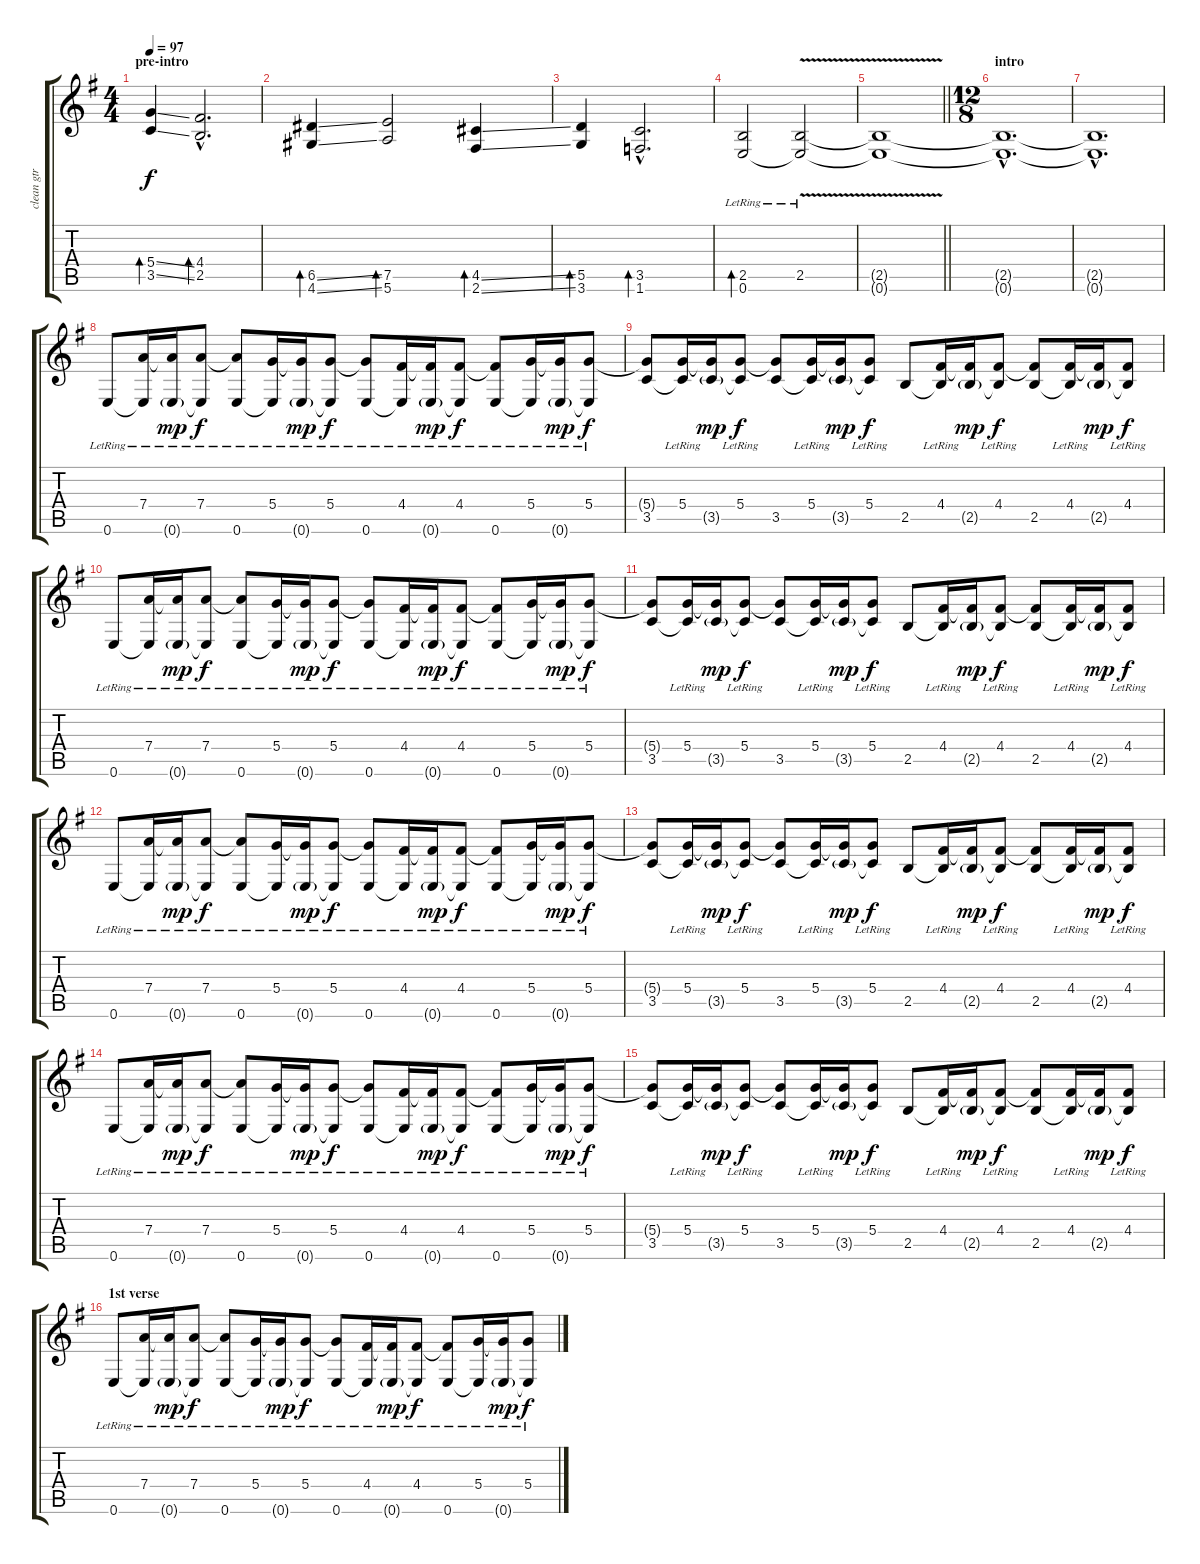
\track ("clean gtr" "clean gtr") {instrument acousticguitarsteel}
\staff {score tabs}
\tuning (E4 B3 G3 D3 A2 E2) {hide}
\ts (4 4)
\section ("" "pre-intro")
\tempo 97
\clef g2
\ks g
(5.4{ss} 3.5{ss}).4{bd 240 dy f instrument acousticguitarsteel} (4.4{hac} 2.5{hac}).2{d bd 240} |
(6.5{ss} 4.6{ss}).4{bd 240} (7.5 5.6).2{bd 240} (4.5{ss} 2.6{ss}).4{bd 240} |
(5.5 3.6).4{bd 240} (3.5{hac} 1.6{hac}).2{d bd 240} |
(2.5 0.6{lr}).2{bd 240} (2.5{v lr} 0.6{t}).2 |
\barLineRight lightlight
(2.5{t} 0.6{t}).1 |
\ts (12 8)
\section ("" "intro")
(2.5{hac t} 0.6{hac t}).1{d} |
(2.5{hac t} 0.6{hac t}).1{d} |
0.6{lr}.8 (7.4{lr} 0.6{t}).16 (7.4{t} 0.6{g lr}).16{dy mp} (7.4{lr} 0.6{t}).8{dy f} (7.4{t} 0.6{lr}).8 (5.4{lr} 0.6{t}).16 (5.4{t} 0.6{g lr}).16{dy mp} (5.4{lr} 0.6{t}).8{dy f} (5.4{t} 0.6{lr}).8 (4.4{lr} 0.6{t}).16 (4.4{t} 0.6{g lr}).16{dy mp} (4.4{lr} 0.6{t}).8{dy f} (4.4{t} 0.6{lr}).8 (5.4{lr} 0.6{t}).16 (5.4{t} 0.6{g lr}).16{dy mp} (5.4{lr} 0.6{t}).8{dy f} |
(5.4{t} 3.5).8 (5.4{lr} 3.5{t}).16 (5.4{t} 3.5{g}).16{dy mp} (5.4{lr} 3.5{t}).8{dy f} (5.4{t} 3.5).8 (5.4{lr} 3.5{t}).16 (5.4{t} 3.5{g}).16{dy mp} (5.4{lr} 3.5{t}).8{dy f} 2.5.8 (4.4{lr} 2.5{t}).16 (4.4{t} 2.5{g}).16{dy mp} (4.4{lr} 2.5{t}).8{dy f} (4.4{t} 2.5).8 (4.4{lr} 2.5{t}).16 (4.4{t} 2.5{g}).16{dy mp} (4.4{lr} 2.5{t}).8{dy f} |
0.6{lr}.8 (7.4{lr} 0.6{t}).16 (7.4{t} 0.6{g lr}).16{dy mp} (7.4{lr} 0.6{t}).8{dy f} (7.4{t} 0.6{lr}).8 (5.4{lr} 0.6{t}).16 (5.4{t} 0.6{g lr}).16{dy mp} (5.4{lr} 0.6{t}).8{dy f} (5.4{t} 0.6{lr}).8 (4.4{lr} 0.6{t}).16 (4.4{t} 0.6{g lr}).16{dy mp} (4.4{lr} 0.6{t}).8{dy f} (4.4{t} 0.6{lr}).8 (5.4{lr} 0.6{t}).16 (5.4{t} 0.6{g lr}).16{dy mp} (5.4{lr} 0.6{t}).8{dy f} |
(5.4{t} 3.5).8 (5.4{lr} 3.5{t}).16 (5.4{t} 3.5{g}).16{dy mp} (5.4{lr} 3.5{t}).8{dy f} (5.4{t} 3.5).8 (5.4{lr} 3.5{t}).16 (5.4{t} 3.5{g}).16{dy mp} (5.4{lr} 3.5{t}).8{dy f} 2.5.8 (4.4{lr} 2.5{t}).16 (4.4{t} 2.5{g}).16{dy mp} (4.4{lr} 2.5{t}).8{dy f} (4.4{t} 2.5).8 (4.4{lr} 2.5{t}).16 (4.4{t} 2.5{g}).16{dy mp} (4.4{lr} 2.5{t}).8{dy f} |
0.6{lr}.8 (7.4{lr} 0.6{t}).16 (7.4{t} 0.6{g lr}).16{dy mp} (7.4{lr} 0.6{t}).8{dy f} (7.4{t} 0.6{lr}).8 (5.4{lr} 0.6{t}).16 (5.4{t} 0.6{g lr}).16{dy mp} (5.4{lr} 0.6{t}).8{dy f} (5.4{t} 0.6{lr}).8 (4.4{lr} 0.6{t}).16 (4.4{t} 0.6{g lr}).16{dy mp} (4.4{lr} 0.6{t}).8{dy f} (4.4{t} 0.6{lr}).8 (5.4{lr} 0.6{t}).16 (5.4{t} 0.6{g lr}).16{dy mp} (5.4{lr} 0.6{t}).8{dy f} |
(5.4{t} 3.5).8 (5.4{lr} 3.5{t}).16 (5.4{t} 3.5{g}).16{dy mp} (5.4{lr} 3.5{t}).8{dy f} (5.4{t} 3.5).8 (5.4{lr} 3.5{t}).16 (5.4{t} 3.5{g}).16{dy mp} (5.4{lr} 3.5{t}).8{dy f} 2.5.8 (4.4{lr} 2.5{t}).16 (4.4{t} 2.5{g}).16{dy mp} (4.4{lr} 2.5{t}).8{dy f} (4.4{t} 2.5).8 (4.4{lr} 2.5{t}).16 (4.4{t} 2.5{g}).16{dy mp} (4.4{lr} 2.5{t}).8{dy f} |
0.6{lr}.8 (7.4{lr} 0.6{t}).16 (7.4{t} 0.6{g lr}).16{dy mp} (7.4{lr} 0.6{t}).8{dy f} (7.4{t} 0.6{lr}).8 (5.4{lr} 0.6{t}).16 (5.4{t} 0.6{g lr}).16{dy mp} (5.4{lr} 0.6{t}).8{dy f} (5.4{t} 0.6{lr}).8 (4.4{lr} 0.6{t}).16 (4.4{t} 0.6{g lr}).16{dy mp} (4.4{lr} 0.6{t}).8{dy f} (4.4{t} 0.6{lr}).8 (5.4{lr} 0.6{t}).16 (5.4{t} 0.6{g lr}).16{dy mp} (5.4{lr} 0.6{t}).8{dy f} |
(5.4{t} 3.5).8 (5.4{lr} 3.5{t}).16 (5.4{t} 3.5{g}).16{dy mp} (5.4{lr} 3.5{t}).8{dy f} (5.4{t} 3.5).8 (5.4{lr} 3.5{t}).16 (5.4{t} 3.5{g}).16{dy mp} (5.4{lr} 3.5{t}).8{dy f} 2.5.8 (4.4{lr} 2.5{t}).16 (4.4{t} 2.5{g}).16{dy mp} (4.4{lr} 2.5{t}).8{dy f} (4.4{t} 2.5).8 (4.4{lr} 2.5{t}).16 (4.4{t} 2.5{g}).16{dy mp} (4.4{lr} 2.5{t}).8{dy f} |
\section ("" "1st verse")
0.6{lr}.8 (7.4{lr} 0.6{t}).16 (7.4{t} 0.6{g lr}).16{dy mp} (7.4{lr} 0.6{t}).8{dy f} (7.4{t} 0.6{lr}).8 (5.4{lr} 0.6{t}).16 (5.4{t} 0.6{g lr}).16{dy mp} (5.4{lr} 0.6{t}).8{dy f} (5.4{t} 0.6{lr}).8 (4.4{lr} 0.6{t}).16 (4.4{t} 0.6{g lr}).16{dy mp} (4.4{lr} 0.6{t}).8{dy f} (4.4{t} 0.6{lr}).8 (5.4{lr} 0.6{t}).16 (5.4{t} 0.6{g lr}).16{dy mp} (5.4{lr} 0.6{t}).8{dy f}
